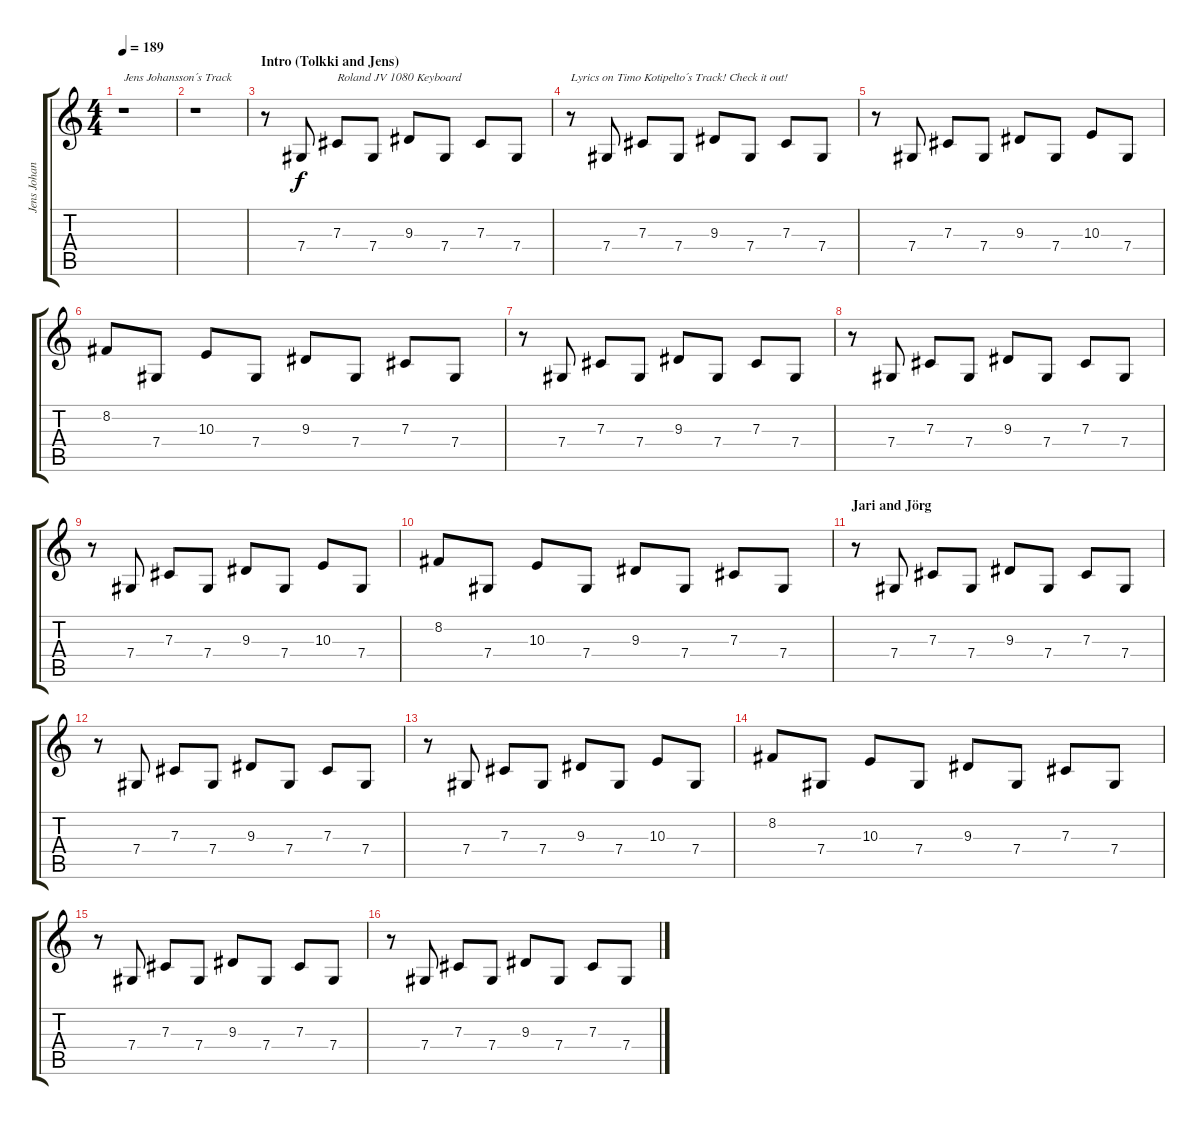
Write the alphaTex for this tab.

\track ("Jens Johansson" "Jens Johan") {instrument harpsichord}
\staff {score tabs}
\tuning (Eb4 Bb3 Gb3 Db3 Ab2 Eb2) {hide}
\ts (4 4)
\tempo 189
\clef g2
\ks c
r.1{txt "Jens Johansson´s Track" dy f instrument harpsichord} |
r.1 |
\section ("" "Intro (Tolkki and Jens)")
r.8 7.4.8 7.3.8{txt "Roland JV 1080 Keyboard"} 7.4.8 9.3.8 7.4.8 7.3.8 7.4.8 |
r.8{txt "Lyrics on Timo Kotipelto´s Track! Check it out!"} 7.4.8 7.3.8 7.4.8 9.3.8 7.4.8 7.3.8 7.4.8 |
r.8 7.4.8 7.3.8 7.4.8 9.3.8 7.4.8 10.3.8 7.4.8 |
8.2.8 7.4.8 10.3.8 7.4.8 9.3.8 7.4.8 7.3.8 7.4.8 |
r.8 7.4.8 7.3.8 7.4.8 9.3.8 7.4.8 7.3.8 7.4.8 |
r.8 7.4.8 7.3.8 7.4.8 9.3.8 7.4.8 7.3.8 7.4.8 |
r.8 7.4.8 7.3.8 7.4.8 9.3.8 7.4.8 10.3.8 7.4.8 |
8.2.8 7.4.8 10.3.8 7.4.8 9.3.8 7.4.8 7.3.8 7.4.8 |
\section ("" "Jari and Jörg")
r.8 7.4.8 7.3.8 7.4.8 9.3.8 7.4.8 7.3.8 7.4.8 |
r.8 7.4.8 7.3.8 7.4.8 9.3.8 7.4.8 7.3.8 7.4.8 |
r.8 7.4.8 7.3.8 7.4.8 9.3.8 7.4.8 10.3.8 7.4.8 |
8.2.8 7.4.8 10.3.8 7.4.8 9.3.8 7.4.8 7.3.8 7.4.8 |
r.8 7.4.8 7.3.8 7.4.8 9.3.8 7.4.8 7.3.8 7.4.8 |
r.8 7.4.8 7.3.8 7.4.8 9.3.8 7.4.8 7.3.8 7.4.8
